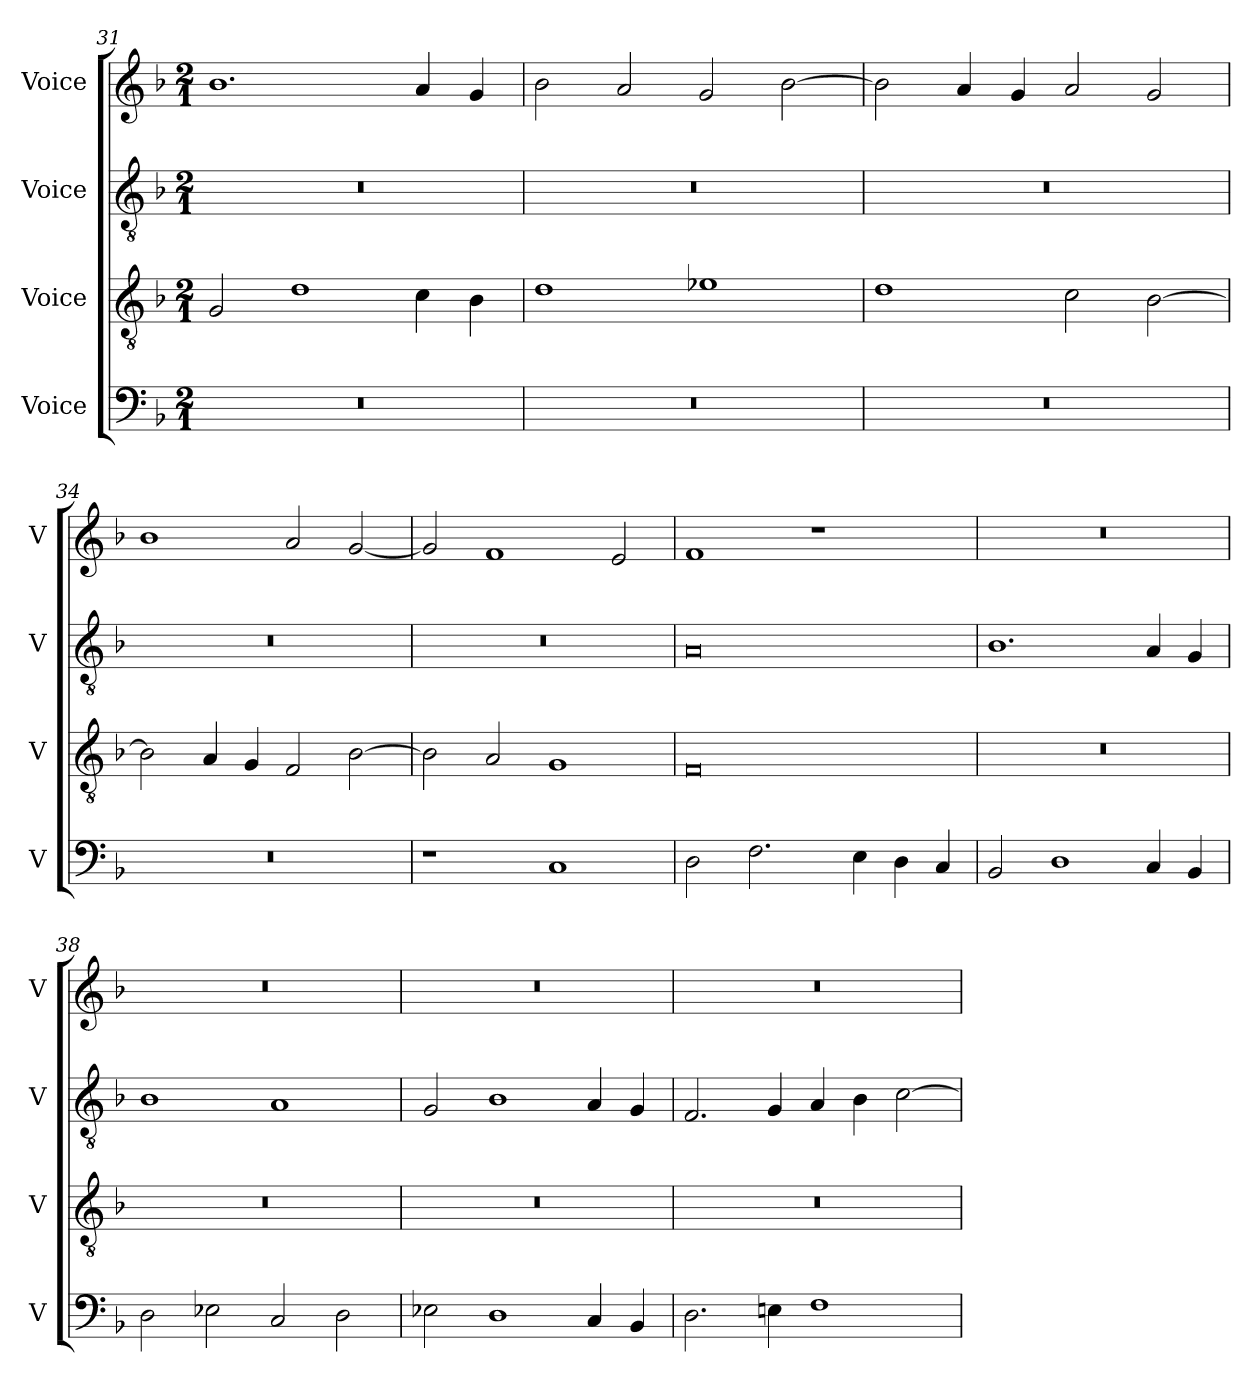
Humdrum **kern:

**kern	**kern	**kern	**kern
*part4	*part3	*part2	*part1
*staff4	*staff3	*staff2	*staff1
*I"Voice	*I"Voice	*I"Voice	*I"Voice
*I'V	*I'V	*I'V	*I'V
*clefF4	*clefGv2	*clefGv2	*clefG2
*k[b-]	*k[b-]	*k[b-]	*k[b-]
*M2/1	*M2/1	*M2/1	*M2/1
=31	=31	=31	=31
0r	2G/	0r	1.b-
.	1d	.	.
.	4c\	.	4a/
.	4B-\	.	4g/
=32	=32	=32	=32
0r	1d	0r	2b-\
.	.	.	2a/
.	1e-X	.	2g/
.	.	.	[2b-\
=33	=33	=33	=33
0r	1d	0r	2b-\]
.	.	.	4a/
.	.	.	4g/
.	2c\	.	2a/
.	[2B-\	.	2g/
!!LO:LB:g=z
=34	=34	=34	=34
0r	2B-\]	0r	1b-
.	4A/	.	.
.	4G/	.	.
.	2F/	.	2a/
.	[2B-\	.	[2g/
=35	=35	=35	=35
1r	2B-\]	0r	2g/]
.	2A/	.	1f
1C	1G	.	.
.	.	.	2e/
=36	=36	=36	=36
2D\	0F	0A	1f
2.F\	.	.	.
.	.	.	1r
4E\	.	.	.
4D\	.	.	.
4C/	.	.	.
=37	=37	=37	=37
2BB-/	0r	1.B-	0r
1D	.	.	.
4C/	.	4A/	.
4BB-/	.	4G/	.
!!LO:PB:g=z
=38	=38	=38	=38
2D\	0r	1B-	0r
2E-X\	.	.	.
2C/	.	1A	.
2D\	.	.	.
=39	=39	=39	=39
2E-X\	0r	2G/	0r
1D	.	1B-	.
4C/	.	4A/	.
4BB-/	.	4G/	.
=40	=40	=40	=40
2.D\	0r	2.F/	0r
4En\	.	4G/	.
1F	.	4A/	.
.	.	4B-\	.
.	.	[2c\	.
=	=	=	=
*-	*-	*-	*-
